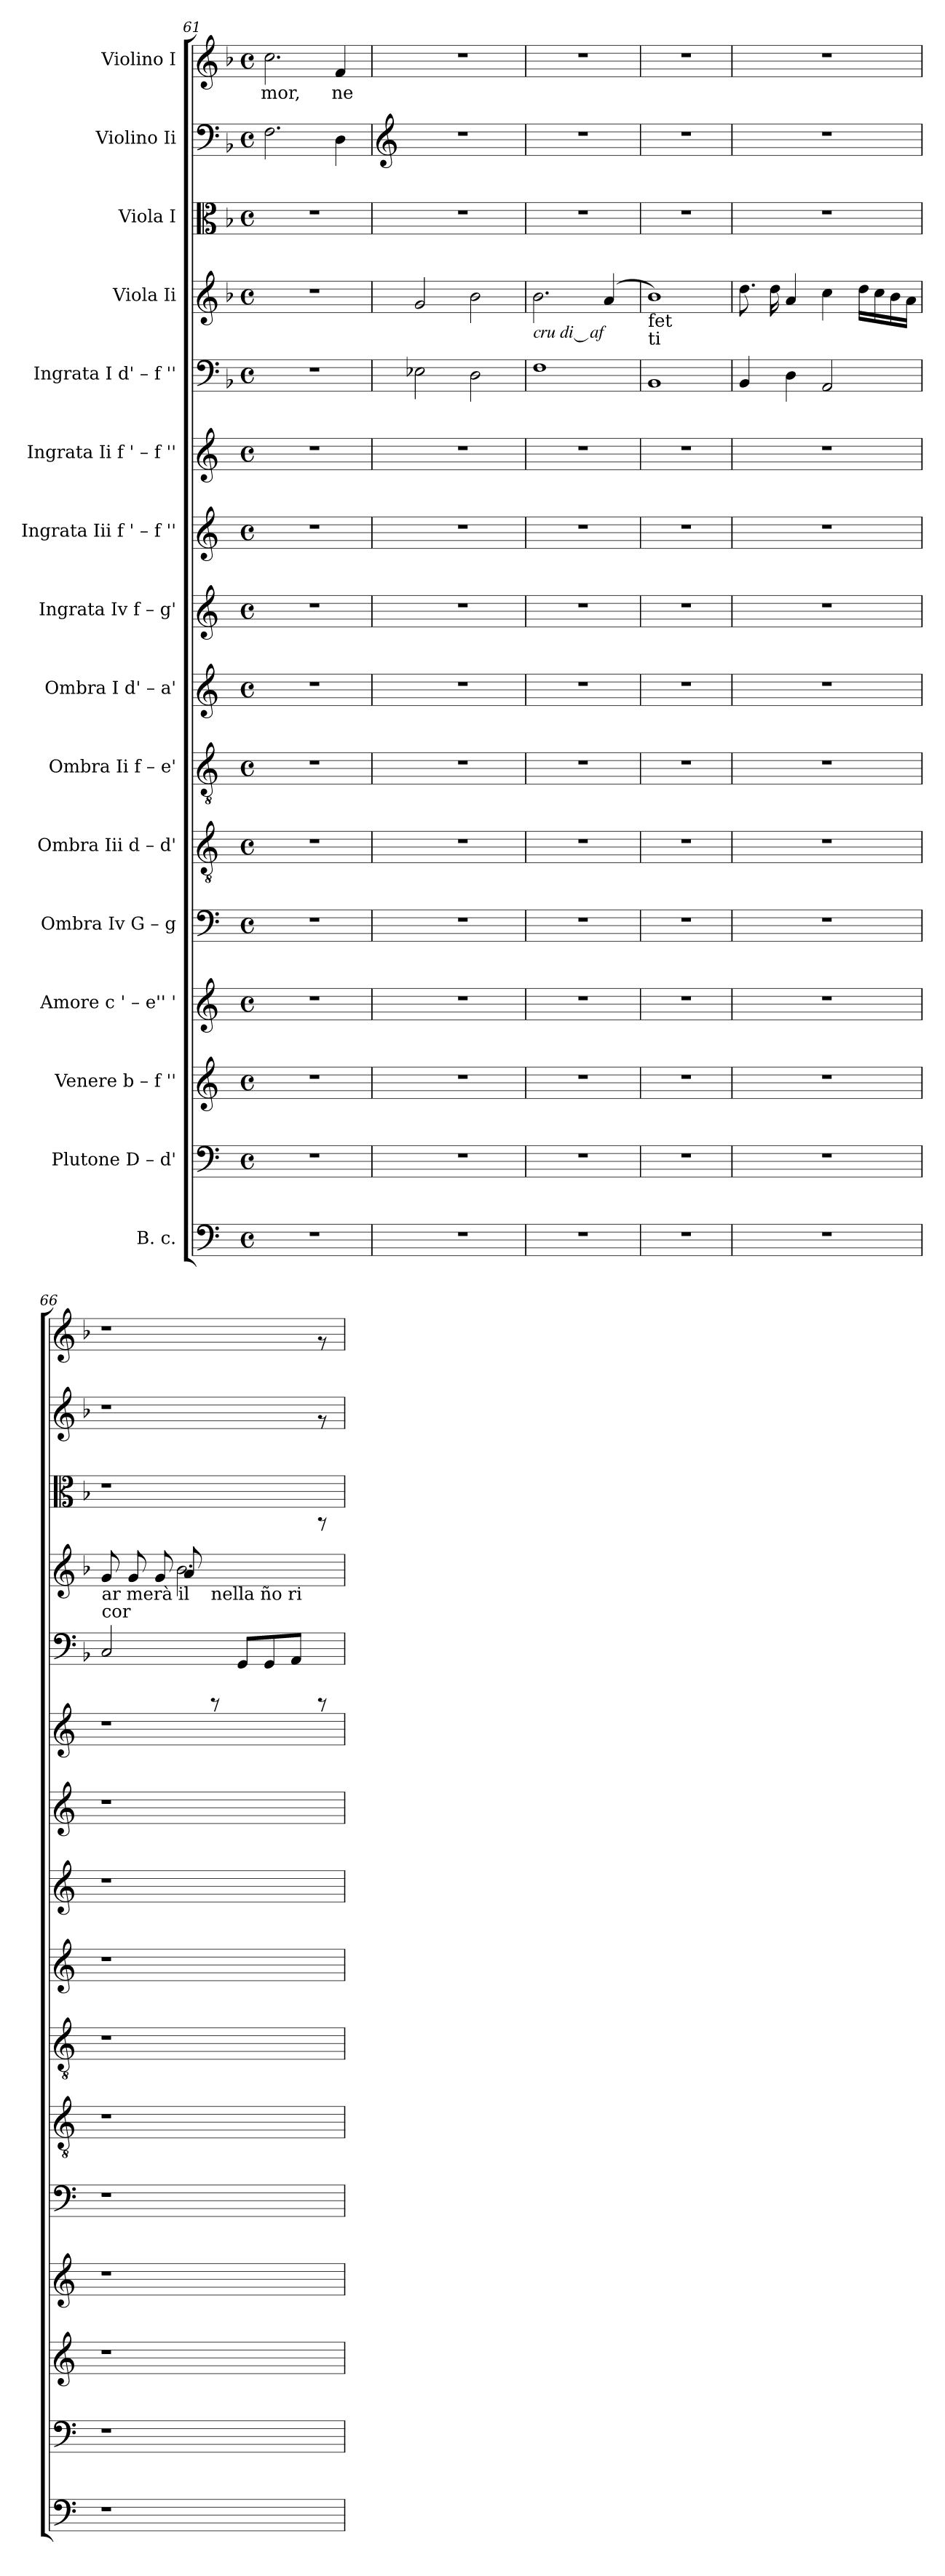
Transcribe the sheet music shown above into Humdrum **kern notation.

**kern	**kern	**kern	**kern	**kern	**kern	**kern	**kern	**kern	**kern	**kern	**kern	**kern	**kern	**kern	**kern	**text
*part16	*part15	*part14	*part13	*part12	*part11	*part10	*part9	*part8	*part7	*part6	*part5	*part4	*part3	*part2	*part1	*part1
*staff16	*staff15	*staff14	*staff13	*staff12	*staff11	*staff10	*staff9	*staff8	*staff7	*staff6	*staff5	*staff4	*staff3	*staff2	*staff1	*staff1
*I"B. c.	*I"Plutone  D – d'	*I"Venere  b – f ''	*I"Amore  c ' – e''  '	*I"Ombra Iv  G – g	*I"Ombra Iii  d – d'	*I"Ombra Ii  f – e'	*I"Ombra I  d' – a'	*I"Ingrata Iv  f – g'	*I"Ingrata Iii  f ' – f ''	*I"Ingrata Ii  f ' – f ''	*I"Ingrata I  d' – f ''	*I"Viola Ii	*I"Viola I	*I"Violino Ii	*I"Violino I	*
*clefF4	*clefF4	*clefG2	*clefG2	*clefF4	*clefGv2	*clefGv2	*clefG2	*clefG2	*clefG2	*clefG2	*clefF4	*clefG2	*clefC3	*clefF4	*clefG2	*
*k[]	*k[]	*k[]	*k[]	*k[]	*k[]	*k[]	*k[]	*k[]	*k[]	*k[]	*k[b-]	*k[b-]	*k[b-]	*k[b-]	*k[b-]	*
*C:	*C:	*C:	*C:	*C:	*C:	*C:	*C:	*C:	*C:	*C:	*F:	*F:	*F:	*F:	*F:	*
*M4/4	*M4/4	*M4/4	*M4/4	*M4/4	*M4/4	*M4/4	*M4/4	*M4/4	*M4/4	*M4/4	*M4/4	*M4/4	*M4/4	*M4/4	*M4/4	*
*met(c)	*met(c)	*met(c)	*met(c)	*met(c)	*met(c)	*met(c)	*met(c)	*met(c)	*met(c)	*met(c)	*met(c)	*met(c)	*met(c)	*met(c)	*met(c)	*
=61	=61	=61	=61	=61	=61	=61	=61	=61	=61	=61	=61	=61	=61	=61	=61	=61
!	!	!	!	!	!	!	!	!	!	!	!	!	!	!	!	!LO:LY:b:cj
1r	1r	1r	1r	1r	1r	1r	1r	1r	1r	1r	1r	1r	1r	2.F\	2.cc\	-mor,
!	!	!	!	!	!	!	!	!	!	!	!	!	!	!	!	!LO:LY:b:cj
.	.	.	.	.	.	.	.	.	.	.	.	.	.	4D\	4f/	ne
!!LO:LB:g=z
=62	=62	=62	=62	=62	=62	=62	=62	=62	=62	=62	=62	=62	=62	=62	=62	=62
*	*	*	*	*	*	*	*	*	*	*	*	*	*	*clefG2	*	*
1r	1r	1r	1r	1r	1r	1r	1r	1r	1r	1r	2E-X\	2g/	1r	1r	1r	.
.	.	.	.	.	.	.	.	.	.	.	2D\	2b-\	.	.	.	.
=63	=63	=63	=63	=63	=63	=63	=63	=63	=63	=63	=63	=63	=63	=63	=63	=63
!	!	!	!	!	!	!	!	!	!	!	!	!LO:TX:b:t=cru di‿af	!	!	!	!
1r	1r	1r	1r	1r	1r	1r	1r	1r	1r	1r	1F	2.b-\	1r	1r	1r	.
.	.	.	.	.	.	.	.	.	.	.	.	(>4a/	.	.	.	.
=64	=64	=64	=64	=64	=64	=64	=64	=64	=64	=64	=64	=64	=64	=64	=64	=64
!	!	!	!	!	!	!	!	!	!	!	!	!LO:TX:b:t=fet	!	!	!	!
!	!	!	!	!	!	!	!	!	!	!	!	!LO:TX:b:t=ti	!	!	!	!
1r	1r	1r	1r	1r	1r	1r	1r	1r	1r	1r	1BB-	1b-)	1r	1r	1r	.
=65	=65	=65	=65	=65	=65	=65	=65	=65	=65	=65	=65	=65	=65	=65	=65	=65
1r	1r	1r	1r	1r	1r	1r	1r	1r	1r	1r	4BB-/	8.dd\	1r	1r	1r	.
.	.	.	.	.	.	.	.	.	.	.	.	16dd\	.	.	.	.
.	.	.	.	.	.	.	.	.	.	.	4D\	4a/	.	.	.	.
.	.	.	.	.	.	.	.	.	.	.	2AA/	4cc\	.	.	.	.
.	.	.	.	.	.	.	.	.	.	.	.	16dd\L	.	.	.	.
.	.	.	.	.	.	.	.	.	.	.	.	16cc\	.	.	.	.
.	.	.	.	.	.	.	.	.	.	.	.	16b-\	.	.	.	.
.	.	.	.	.	.	.	.	.	.	.	.	16a\J	.	.	.	.
=66	=66	=66	=66	=66	=66	=66	=66	=66	=66	=66	=66	=66	=66	=66	=66	=66
*	*	*	*	*	*	*	*	*	*	*	*	*^	*	*	*	*
!	!	!	!	!	!	!	!	!	!	!	!	!LO:TX:b:t=ar merà il	!	!	!	!	!
!	!	!	!	!	!	!	!	!	!	!	!	!LO:TX:b:t=cor	!	!	!	!	!
1r	1r	1r	1r	1r	1r	1r	1r	1r	1r	1r	2C/	8g/	8ryy	1r	1r	1r	.
.	.	.	.	.	.	.	.	.	.	.	.	8ryy	8g/	.	.	.	.
.	.	.	.	.	.	.	.	.	.	.	.	8g/	8ryy	.	.	.	.
.	.	.	.	.	.	.	.	.	.	.	.	8a/	2.b-\	.	.	.	.
!	!	!	!	!	!	!	!	!	!	!	!	!LO:TX:b:t=nella ño ri	!	!	!	!	!
.	.	.	.	.	.	.	.	.	.	.	8rCCC	2ryy	.	.	.	.	.
.	.	.	.	.	.	.	.	.	.	.	8GG/L	.	.	.	.	.	.
.	.	.	.	.	.	.	.	.	.	.	8GG/	.	.	.	.	.	.
.	.	.	.	.	.	.	.	.	.	.	8AA/J	.	.	.	.	.	.
8ryy	8ryy	8ryy	8ryy	8ryy	8ryy	8ryy	8ryy	8ryy	8ryy	8ryy	8rCCC	8ryy	.	8rAA	8rf	8rf	.
*	*	*	*	*	*	*	*	*	*	*	*	*v	*v	*	*	*	*
=	=	=	=	=	=	=	=	=	=	=	=	=	=	=	=	=
*-	*-	*-	*-	*-	*-	*-	*-	*-	*-	*-	*-	*-	*-	*-	*-	*-
